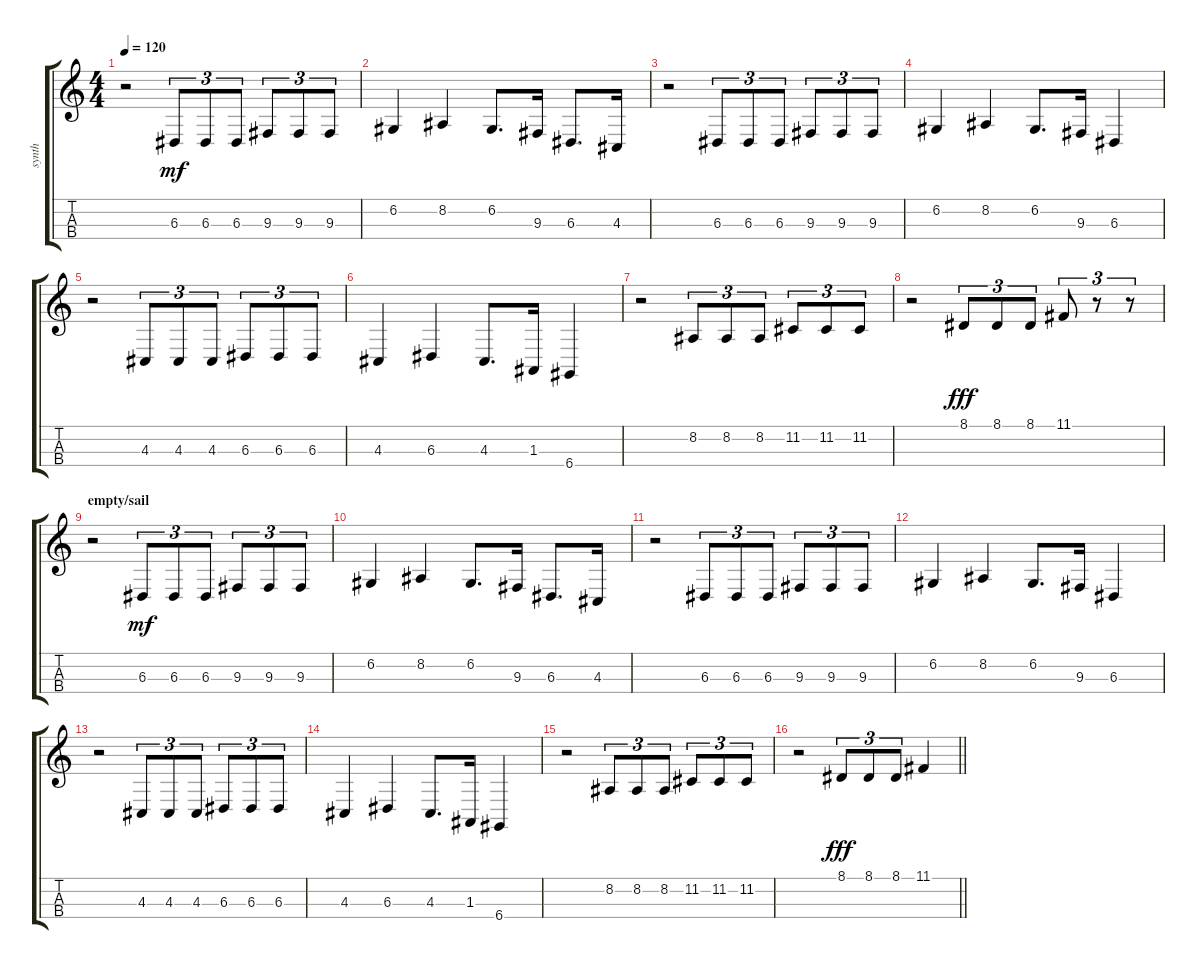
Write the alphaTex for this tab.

\track ("synth" "synth") {instrument pizzicatostrings}
\staff {score tabs}
\tuning (G3 D3 A2 D2) {hide}
\ts (4 4)
\tempo 120
\clef g2
\ks c
r.2{dy fff} 6.3.8{tu (3 2) dy mf} 6.3.8{tu (3 2)} 6.3.8{tu (3 2)} 9.3.8{tu (3 2)} 9.3.8{tu (3 2)} 9.3.8{tu (3 2)} |
6.2.4 8.2.4 6.2.8{d} 9.3.16 6.3.8{d} 4.3.16 |
r.2 6.3.8{tu (3 2)} 6.3.8{tu (3 2)} 6.3.8{tu (3 2)} 9.3.8{tu (3 2)} 9.3.8{tu (3 2)} 9.3.8{tu (3 2)} |
6.2.4 8.2.4 6.2.8{d} 9.3.16 6.3.4 |
r.2 4.3.8{tu (3 2)} 4.3.8{tu (3 2)} 4.3.8{tu (3 2)} 6.3.8{tu (3 2)} 6.3.8{tu (3 2)} 6.3.8{tu (3 2)} |
4.3.4 6.3.4 4.3.8{d} 1.3.16 6.4.4 |
r.2 8.2.8{tu (3 2)} 8.2.8{tu (3 2)} 8.2.8{tu (3 2)} 11.2.8{tu (3 2)} 11.2.8{tu (3 2)} 11.2.8{tu (3 2)} |
r.2 8.1.8{tu (3 2) dy fff} 8.1.8{tu (3 2)} 8.1.8{tu (3 2)} 11.1.8{tu (3 2)} r.8{tu (3 2)} r.8{tu (3 2)} |
\section ("" "empty/sail")
r.2 6.3.8{tu (3 2) dy mf} 6.3.8{tu (3 2)} 6.3.8{tu (3 2)} 9.3.8{tu (3 2)} 9.3.8{tu (3 2)} 9.3.8{tu (3 2)} |
6.2.4 8.2.4 6.2.8{d} 9.3.16 6.3.8{d} 4.3.16 |
r.2 6.3.8{tu (3 2)} 6.3.8{tu (3 2)} 6.3.8{tu (3 2)} 9.3.8{tu (3 2)} 9.3.8{tu (3 2)} 9.3.8{tu (3 2)} |
6.2.4 8.2.4 6.2.8{d} 9.3.16 6.3.4 |
r.2 4.3.8{tu (3 2)} 4.3.8{tu (3 2)} 4.3.8{tu (3 2)} 6.3.8{tu (3 2)} 6.3.8{tu (3 2)} 6.3.8{tu (3 2)} |
4.3.4 6.3.4 4.3.8{d} 1.3.16 6.4.4 |
r.2 8.2.8{tu (3 2)} 8.2.8{tu (3 2)} 8.2.8{tu (3 2)} 11.2.8{tu (3 2)} 11.2.8{tu (3 2)} 11.2.8{tu (3 2)} |
\barLineRight lightlight
r.2 8.1.8{tu (3 2) dy fff} 8.1.8{tu (3 2)} 8.1.8{tu (3 2)} 11.1.4
